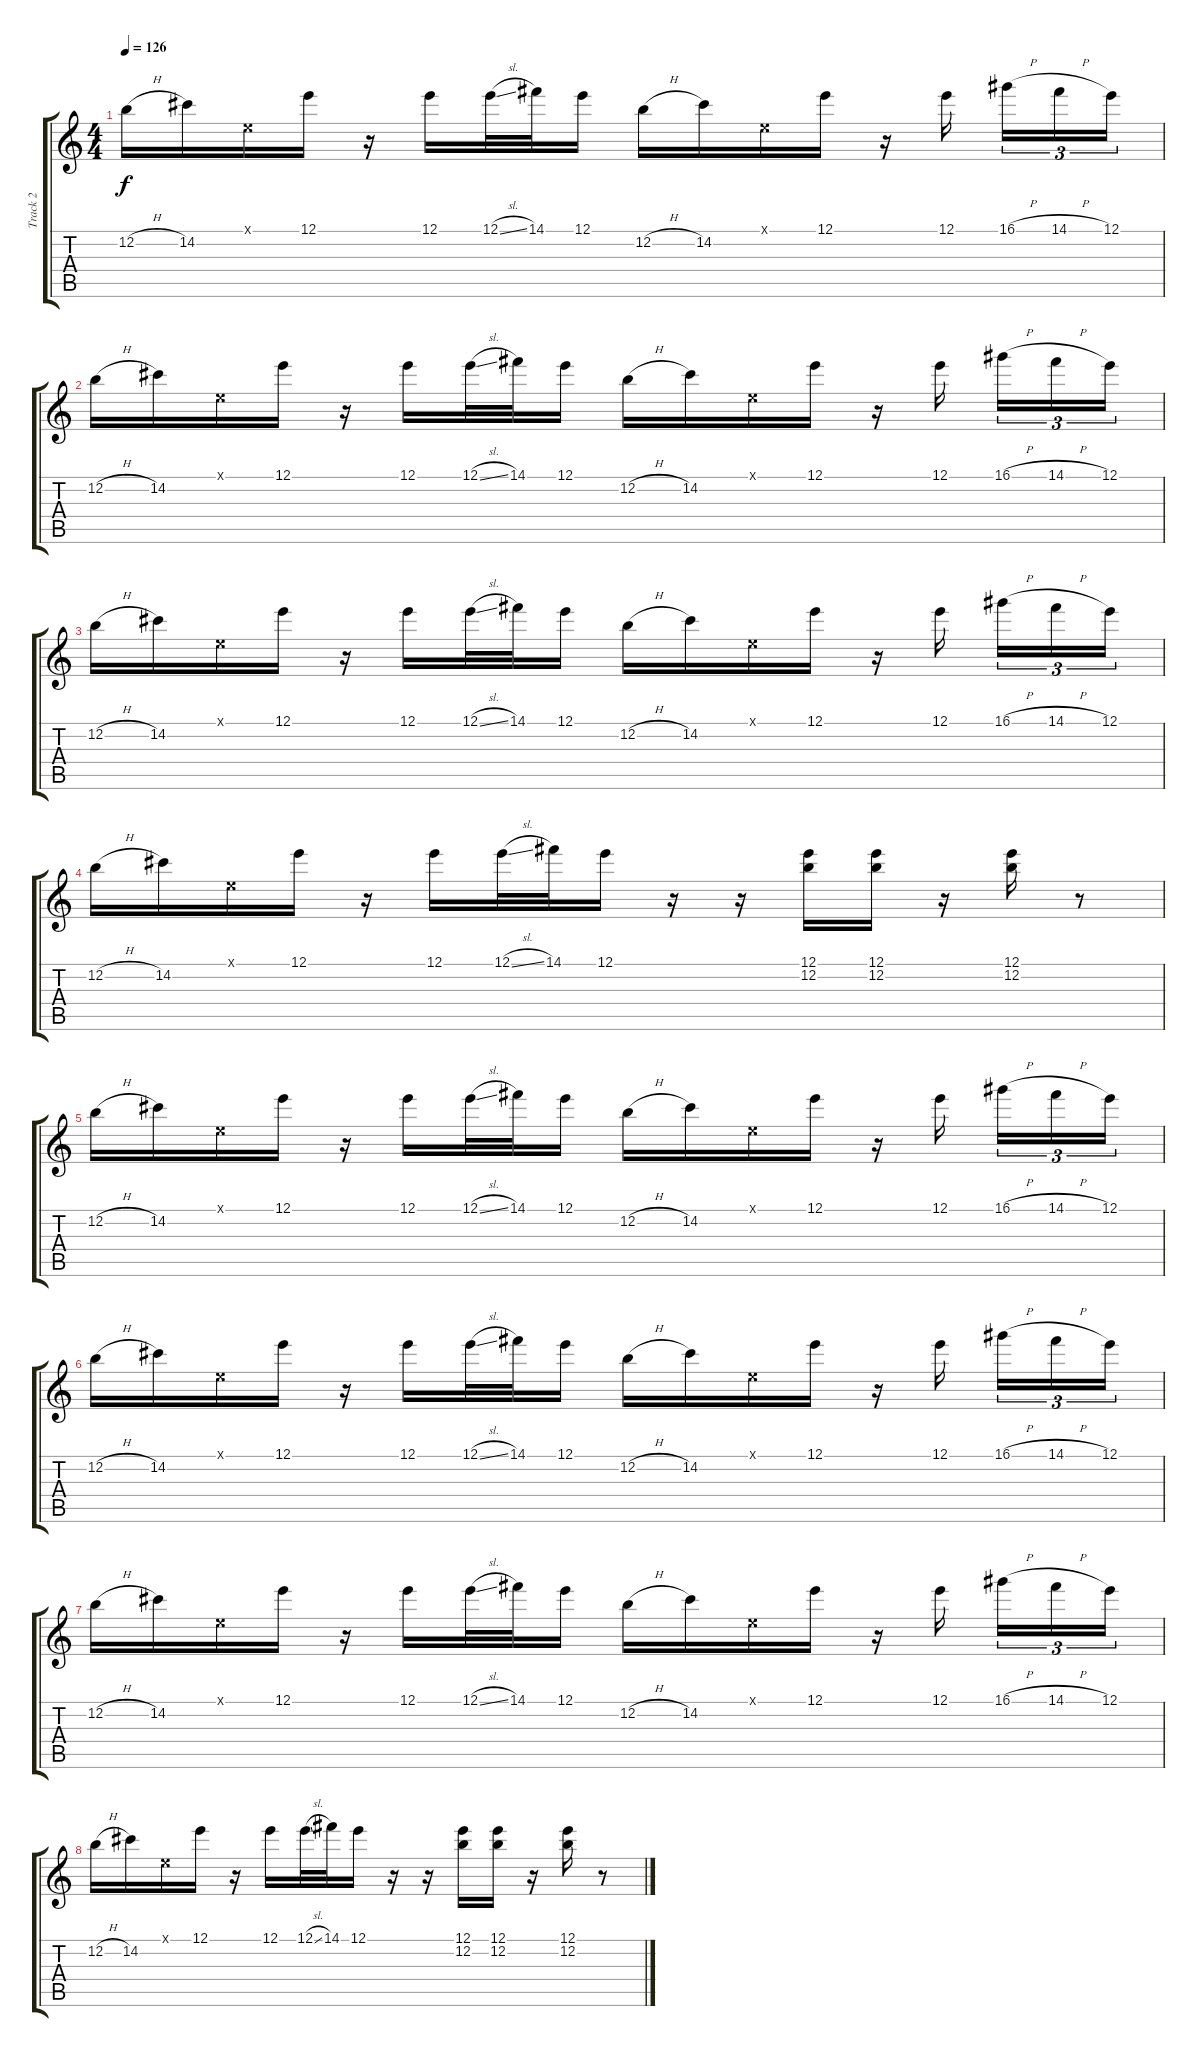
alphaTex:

\track ("Track 2" "Track 2") {instrument overdrivenguitar}
\staff {score tabs}
\tuning (E4 B3 G3 D3 A2 E2) {hide}
\ts (4 4)
\tempo 126
\clef g2
\ks c
12.2{h}.16{dy f} 14.2.16 0.1{x}.16 12.1.16 r.16 12.1.16 12.1{sl}.32 14.1.32 12.1.16 12.2{h}.16 14.2.16 0.1{x}.16 12.1.16 r.16 12.1.16{beam splitsecondary} 16.1{h}.16{tu (3 2)} 14.1{h}.16{tu (3 2)} 12.1.16{tu (3 2)} |
12.2{h}.16 14.2.16 0.1{x}.16 12.1.16 r.16 12.1.16 12.1{sl}.32 14.1.32 12.1.16 12.2{h}.16 14.2.16 0.1{x}.16 12.1.16 r.16 12.1.16{beam splitsecondary} 16.1{h}.16{tu (3 2)} 14.1{h}.16{tu (3 2)} 12.1.16{tu (3 2)} |
12.2{h}.16 14.2.16 0.1{x}.16 12.1.16 r.16 12.1.16 12.1{sl}.32 14.1.32 12.1.16 12.2{h}.16 14.2.16 0.1{x}.16 12.1.16 r.16 12.1.16{beam splitsecondary} 16.1{h}.16{tu (3 2)} 14.1{h}.16{tu (3 2)} 12.1.16{tu (3 2)} |
12.2{h}.16 14.2.16 0.1{x}.16 12.1.16 r.16 12.1.16 12.1{sl}.32 14.1.32 12.1.16 r.16 r.16 (12.1 12.2).16 (12.1 12.2).16 r.16 (12.1 12.2).16 r.8 |
12.2{h}.16 14.2.16 0.1{x}.16 12.1.16 r.16 12.1.16 12.1{sl}.32 14.1.32 12.1.16 12.2{h}.16 14.2.16 0.1{x}.16 12.1.16 r.16 12.1.16{beam splitsecondary} 16.1{h}.16{tu (3 2)} 14.1{h}.16{tu (3 2)} 12.1.16{tu (3 2)} |
12.2{h}.16 14.2.16 0.1{x}.16 12.1.16 r.16 12.1.16 12.1{sl}.32 14.1.32 12.1.16 12.2{h}.16 14.2.16 0.1{x}.16 12.1.16 r.16 12.1.16{beam splitsecondary} 16.1{h}.16{tu (3 2)} 14.1{h}.16{tu (3 2)} 12.1.16{tu (3 2)} |
12.2{h}.16 14.2.16 0.1{x}.16 12.1.16 r.16 12.1.16 12.1{sl}.32 14.1.32 12.1.16 12.2{h}.16 14.2.16 0.1{x}.16 12.1.16 r.16 12.1.16{beam splitsecondary} 16.1{h}.16{tu (3 2)} 14.1{h}.16{tu (3 2)} 12.1.16{tu (3 2)} |
12.2{h}.16 14.2.16 0.1{x}.16 12.1.16 r.16 12.1.16 12.1{sl}.32 14.1.32 12.1.16 r.16 r.16 (12.1 12.2).16 (12.1 12.2).16 r.16 (12.1 12.2).16 r.8
